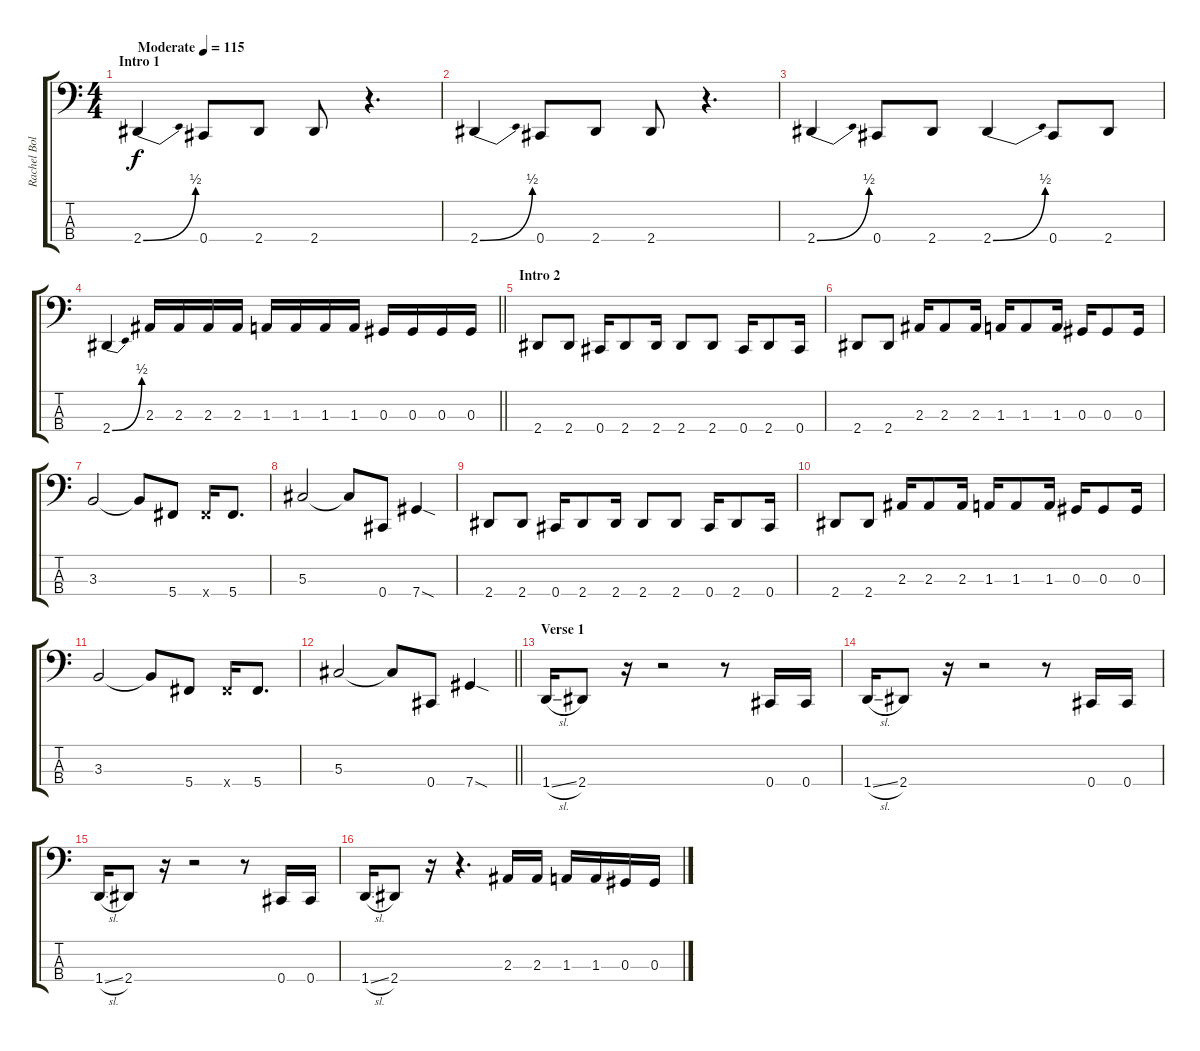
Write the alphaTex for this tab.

\track ("Rachel Bolan" "Rachel Bol") {instrument electricbasspick}
\staff {score tabs}
\tuning (Gb2 Db2 Ab1 Db1) {hide}
\ts (4 4)
\section ("" "Intro 1")
\tempo (115 "Moderate")
\clef f4
\ks c
2.4{be (bend 0 0 60 2)}.4{dy f volume 16 instrument electricbasspick} 0.4.8 2.4.8 2.4.8 r.4{d} |
2.4{be (bend 0 0 60 2)}.4 0.4.8 2.4.8 2.4.8 r.4{d} |
2.4{be (bend 0 0 60 2)}.4 0.4.8 2.4.8 2.4{be (bend 0 0 60 2)}.4 0.4.8 2.4.8 |
\barLineRight lightlight
2.4{be (bend 0 0 60 2)}.4 2.3.16{volume 13} 2.3.16 2.3.16 2.3.16 1.3.16 1.3.16 1.3.16 1.3.16 0.3.16 0.3.16 0.3.16 0.3.16 |
\section ("" "Intro 2")
2.4.8 2.4.8 0.4.16 2.4.8 2.4.16 2.4.8 2.4.8 0.4.16 2.4.8 0.4.16 |
2.4.8 2.4.8 2.3.16 2.3.8 2.3.16 1.3.16 1.3.8 1.3.16 0.3.16 0.3.8 0.3.16 |
3.3.2 3.3{t}.8 5.4.8 5.4{x}.16 5.4.8{d} |
5.3.2 5.3{t}.8 0.4.8 7.4{sod}.4 |
2.4.8 2.4.8 0.4.16 2.4.8 2.4.16 2.4.8 2.4.8 0.4.16 2.4.8 0.4.16 |
2.4.8 2.4.8 2.3.16 2.3.8 2.3.16 1.3.16 1.3.8 1.3.16 0.3.16 0.3.8 0.3.16 |
3.3.2 3.3{t}.8 5.4.8 5.4{x}.16 5.4.8{d} |
\barLineRight lightlight
5.3.2 5.3{t}.8 0.4.8 7.4{sod}.4 |
\section ("" "Verse 1")
1.4{sl}.16 2.4.8 r.16 r.2 r.8 0.4.16 0.4.16 |
1.4{sl}.16 2.4.8 r.16 r.2 r.8 0.4.16 0.4.16 |
1.4{sl}.16 2.4.8 r.16 r.2 r.8 0.4.16 0.4.16 |
1.4{sl}.16 2.4.8 r.16 r.4{d} 2.3.16 2.3.16 1.3.16 1.3.16 0.3.16 0.3.16
